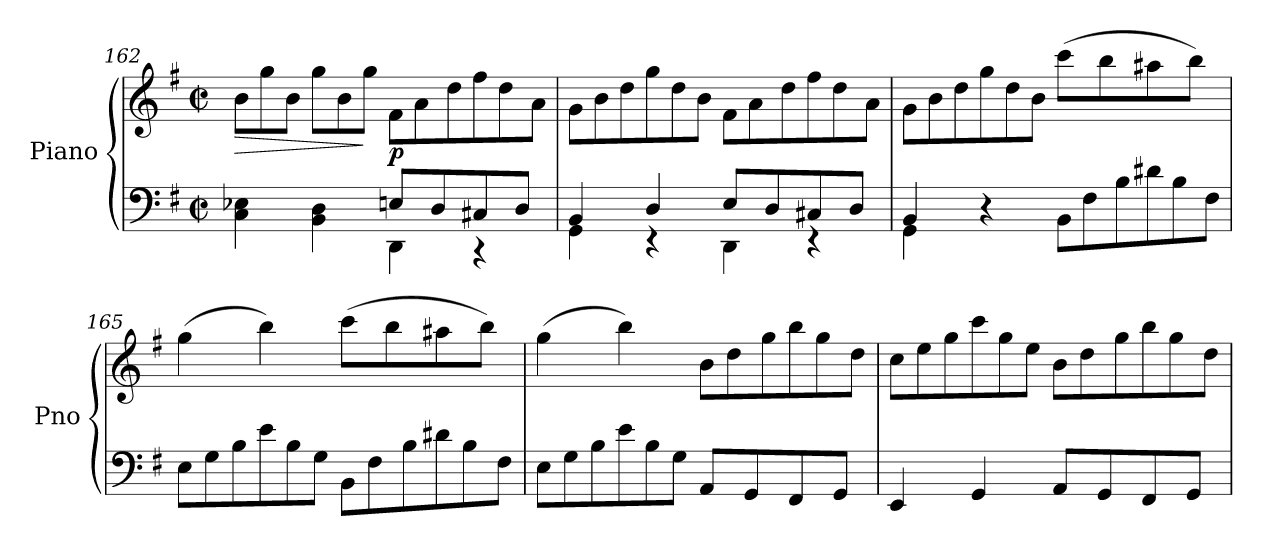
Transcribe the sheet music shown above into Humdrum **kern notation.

**kern	**kern	**dynam
*part1	*part1	*part1
*staff2	*staff1	*staff1/2
*I"Piano	*	*
*I'Pno	*	*
*clefF4	*clefG2	*
*k[f#]	*k[f#]	*
*G:	*G:	*
*M2/2	*M2/2	*
*met(c|)	*met(c|)	*
=162	=162	=162
*^	*	*
*	*	*Xtuplet	*
!	!	!	!LO:HP:b
4C\ 4E-X\	2ryy	12b\L	>
.	.	12gg\	.
.	.	12b\J	.
4BB\ 4D\	.	12gg\L	.
.	.	12b\	.
.	.	12gg\J	]
!	!	!	!LO:DY:b
8En/L	4DD\	12f#\L	p
.	.	12a\	.
8D/	.	.	.
.	.	12dd\	.
8C#X/	4rCC	12ff#\	.
.	.	12dd\	.
8D/J	.	.	.
.	.	12a\J	.
=163	=163	=163	=163
4BB/	4GG\	12g\L	.
.	.	12b\	.
.	.	12dd\	.
4D/	4rEE	12gg\	.
.	.	12dd\	.
.	.	12b\J	.
8E/L	4DD\	12f#\L	.
.	.	12a\	.
8D/	.	.	.
.	.	12dd\	.
8C#X/	4rEE	12ff#\	.
.	.	12dd\	.
8D/J	.	.	.
.	.	12a\J	.
=164	=164	=164	=164
4BB/	4GG\	12g\L	.
.	.	12b\	.
.	.	12dd\	.
4r	2.ryy	12gg\	.
.	.	12dd\	.
.	.	12b\J	.
*Xtuplet	*	*	*
12BB\L	.	(8ccc\L	.
12F#\	.	.	.
.	.	8bb\	.
12B\	.	.	.
12d#X\	.	8aa#X\	.
12B\	.	.	.
.	.	8bb\J)	.
12F#\J	.	.	.
*v	*v	*	*
!!LO:LB:g=z
=165	=165	=165
12E\L	(4gg\	.
12G\	.	.
12B\	.	.
12e\	4bb\)	.
12B\	.	.
12G\J	.	.
12BB\L	(8ccc\L	.
12F#\	.	.
.	8bb\	.
12B\	.	.
12d#X\	8aa#X\	.
12B\	.	.
.	8bb\J)	.
12F#\J	.	.
=166	=166	=166
12E\L	(4gg\	.
12G\	.	.
12B\	.	.
12e\	4bb\)	.
12B\	.	.
12G\J	.	.
8AA/L	12b\L	.
.	12dd\	.
8GG/	.	.
.	12gg\	.
8FF#/	12bb\	.
.	12gg\	.
8GG/J	.	.
.	12dd\J	.
=167	=167	=167
4EE/	12cc\L	.
.	12ee\	.
.	12gg\	.
4GG/	12ccc\	.
.	12gg\	.
.	12ee\J	.
8AA/L	12b\L	.
.	12dd\	.
8GG/	.	.
.	12gg\	.
8FF#/	12bb\	.
.	12gg\	.
8GG/J	.	.
.	12dd\J	.
=	=	=
*-	*-	*-
